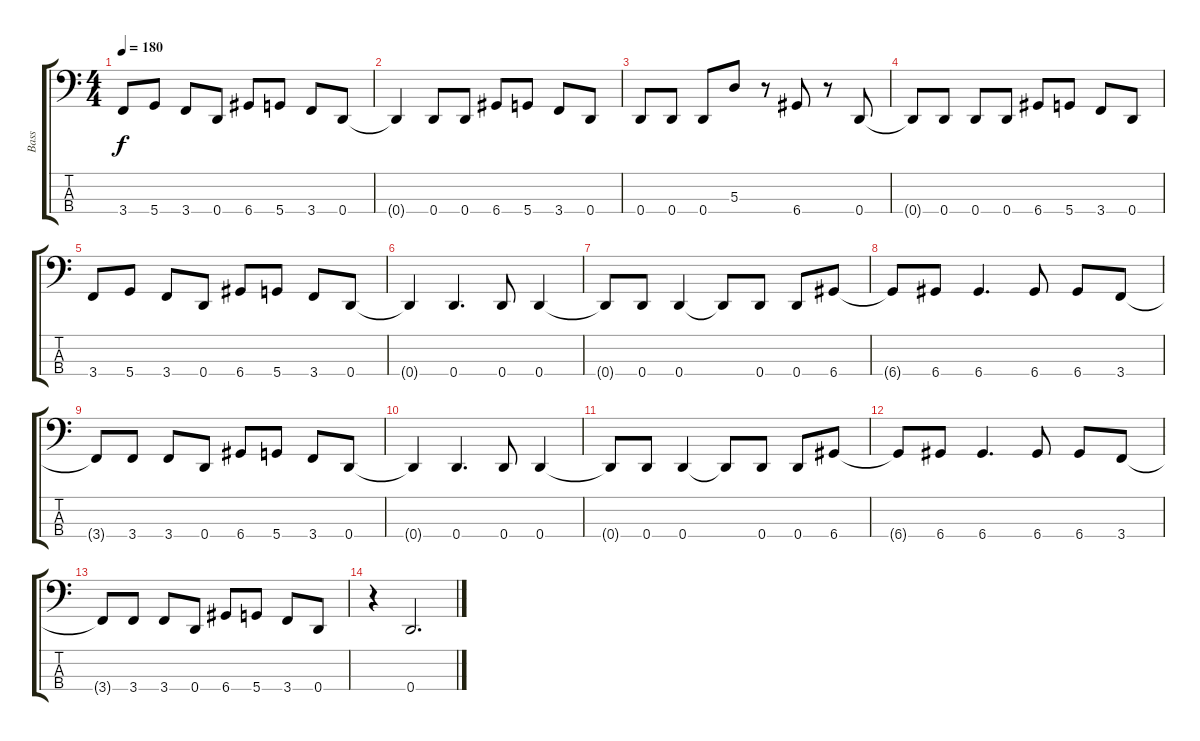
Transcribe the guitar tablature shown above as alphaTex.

\track ("Bass" "Bass") {instrument electricbasspick}
\staff {score tabs}
\tuning (G2 D2 A1 D1) {hide}
\ts (4 4)
\tempo 180
\clef f4
\ks c
3.4.8{dy f} 5.4.8 3.4.8 0.4.8 6.4.8 5.4.8 3.4.8 0.4.8 |
0.4{t}.4 0.4.8 0.4.8 6.4.8 5.4.8 3.4.8 0.4.8 |
0.4.8 0.4.8 0.4.8 5.3.8 r.8 6.4.8 r.8 0.4.8 |
0.4{t}.8 0.4.8 0.4.8 0.4.8 6.4.8 5.4.8 3.4.8 0.4.8 |
3.4.8 5.4.8 3.4.8 0.4.8 6.4.8 5.4.8 3.4.8 0.4.8 |
0.4{t}.4 0.4.4{d} 0.4.8 0.4.4 |
0.4{t}.8 0.4.8 0.4.4 0.4{t}.8 0.4.8 0.4.8 6.4.8 |
6.4{t}.8 6.4.8 6.4.4{d} 6.4.8 6.4.8 3.4.8 |
3.4{t}.8 3.4.8 3.4.8 0.4.8 6.4.8 5.4.8 3.4.8 0.4.8 |
0.4{t}.4 0.4.4{d} 0.4.8 0.4.4 |
0.4{t}.8 0.4.8 0.4.4 0.4{t}.8 0.4.8 0.4.8 6.4.8 |
6.4{t}.8 6.4.8 6.4.4{d} 6.4.8 6.4.8 3.4.8 |
3.4{t}.8 3.4.8 3.4.8 0.4.8 6.4.8 5.4.8 3.4.8 0.4.8 |
r.4 0.4.2{d}
